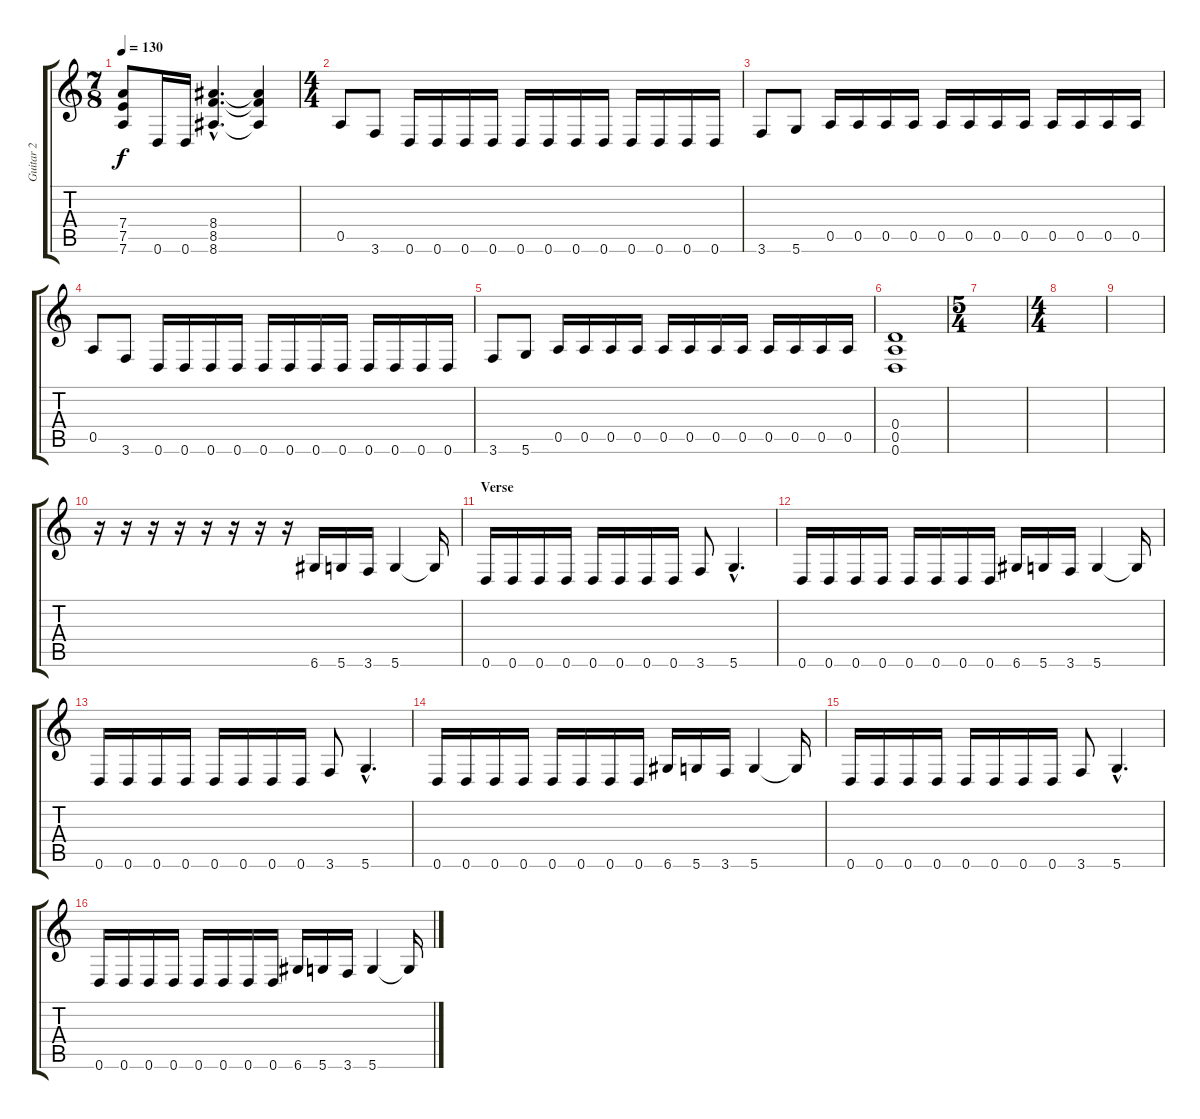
\track ("Guitar 2" "Guitar 2") {instrument overdrivenguitar}
\staff {score tabs}
\tuning (E4 B3 G3 D3 A2 D2) {hide}
\ts (7 8)
\tempo 130
\clef g2
\ks c
(7.4 7.5 7.6).8{dy f} 0.6.16 0.6.16 (8.4{hac} 8.5{hac} 8.6{hac}).4{d} (8.4{t} 8.5{t} 8.6{t}).4 |
\ts (4 4)
0.5.8 3.6.8 0.6.16 0.6.16 0.6.16 0.6.16 0.6.16 0.6.16 0.6.16 0.6.16 0.6.16 0.6.16 0.6.16 0.6.16 |
3.6.8 5.6.8 0.5.16 0.5.16 0.5.16 0.5.16 0.5.16 0.5.16 0.5.16 0.5.16 0.5.16 0.5.16 0.5.16 0.5.16 |
0.5.8 3.6.8 0.6.16 0.6.16 0.6.16 0.6.16 0.6.16 0.6.16 0.6.16 0.6.16 0.6.16 0.6.16 0.6.16 0.6.16 |
3.6.8 5.6.8 0.5.16 0.5.16 0.5.16 0.5.16 0.5.16 0.5.16 0.5.16 0.5.16 0.5.16 0.5.16 0.5.16 0.5.16 |
(0.4 0.5 0.6).1 |
\ts (5 4)
|
\ts (4 4)
|
|
r.16 r.16 r.16 r.16 r.16 r.16 r.16 r.16 6.6.16 5.6.16 3.6.16 5.6.4 5.6{t}.16 |
\section ("" "Verse")
0.6.16 0.6.16 0.6.16 0.6.16 0.6.16 0.6.16 0.6.16 0.6.16 3.6.8 5.6{hac}.4{d} |
0.6.16 0.6.16 0.6.16 0.6.16 0.6.16 0.6.16 0.6.16 0.6.16 6.6.16 5.6.16 3.6.16 5.6.4 5.6{t}.16 |
0.6.16 0.6.16 0.6.16 0.6.16 0.6.16 0.6.16 0.6.16 0.6.16 3.6.8 5.6{hac}.4{d} |
0.6.16 0.6.16 0.6.16 0.6.16 0.6.16 0.6.16 0.6.16 0.6.16 6.6.16 5.6.16 3.6.16 5.6.4 5.6{t}.16 |
0.6.16 0.6.16 0.6.16 0.6.16 0.6.16 0.6.16 0.6.16 0.6.16 3.6.8 5.6{hac}.4{d} |
0.6.16 0.6.16 0.6.16 0.6.16 0.6.16 0.6.16 0.6.16 0.6.16 6.6.16 5.6.16 3.6.16 5.6.4 5.6{t}.16
